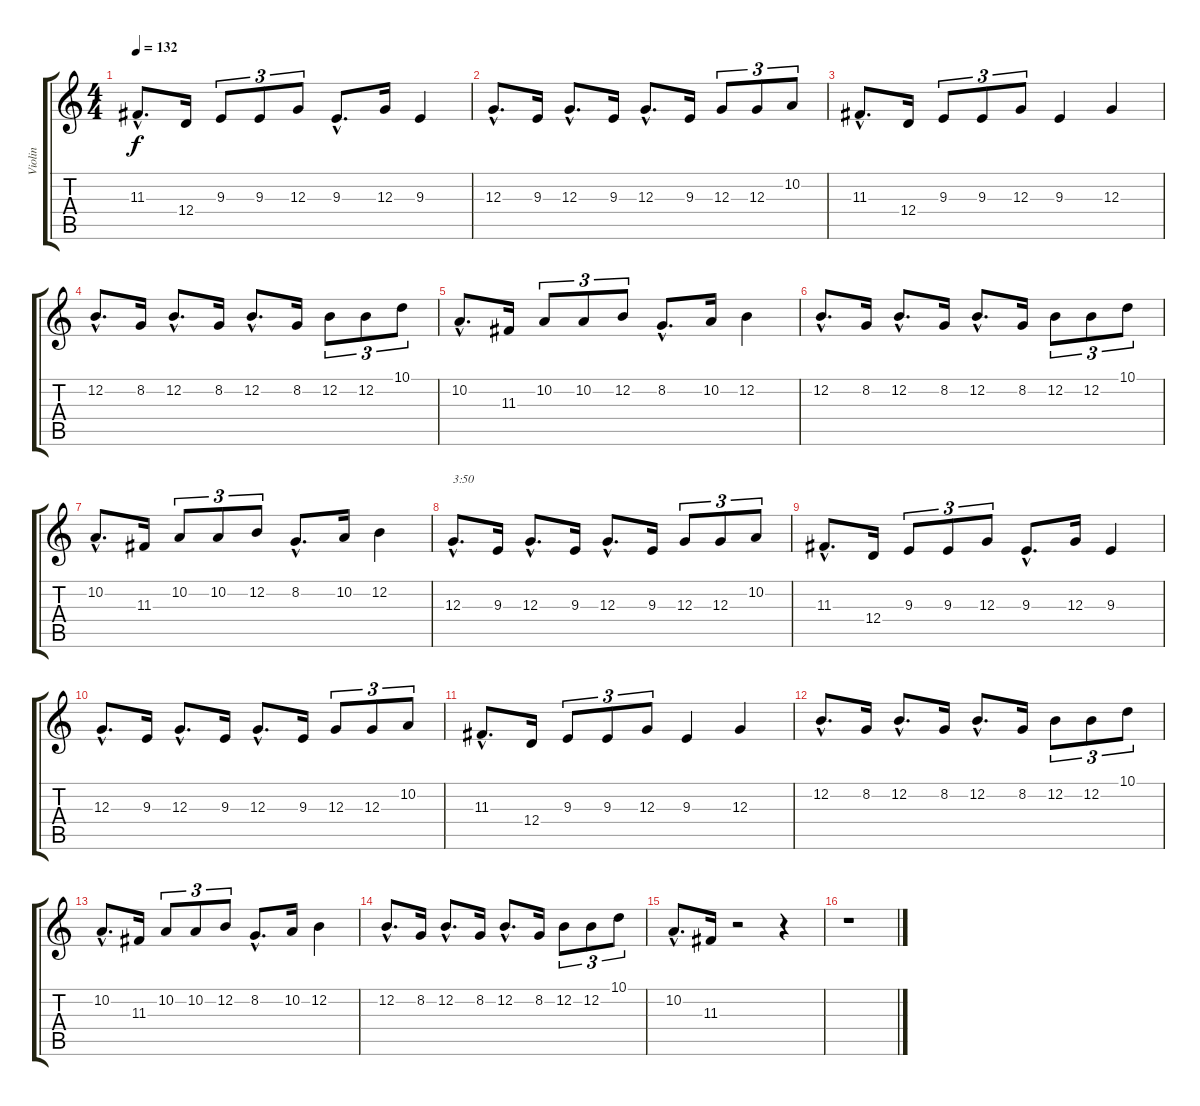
\track ("Violin" "Violin") {instrument violin}
\staff {score tabs}
\tuning (E4 B3 G3 D3 A2 E2) {hide}
\ts (4 4)
\tempo 132
\clef g2
\ks c
11.3{hac}.8{d dy f} 12.4.16 9.3.8{tu (3 2)} 9.3.8{tu (3 2)} 12.3.8{tu (3 2)} 9.3{hac}.8{d} 12.3.16 9.3.4 |
12.3{hac}.8{d} 9.3.16 12.3{hac}.8{d} 9.3.16 12.3{hac}.8{d} 9.3.16 12.3.8{tu (3 2)} 12.3.8{tu (3 2)} 10.2.8{tu (3 2)} |
11.3{hac}.8{d} 12.4.16 9.3.8{tu (3 2)} 9.3.8{tu (3 2)} 12.3.8{tu (3 2)} 9.3.4 12.3.4 |
12.2{hac}.8{d} 8.2.16 12.2{hac}.8{d} 8.2.16 12.2{hac}.8{d} 8.2.16 12.2.8{tu (3 2)} 12.2.8{tu (3 2)} 10.1.8{tu (3 2)} |
10.2{hac}.8{d} 11.3.16 10.2.8{tu (3 2)} 10.2.8{tu (3 2)} 12.2.8{tu (3 2)} 8.2{hac}.8{d} 10.2.16 12.2.4 |
12.2{hac}.8{d} 8.2.16 12.2{hac}.8{d} 8.2.16 12.2{hac}.8{d} 8.2.16 12.2.8{tu (3 2)} 12.2.8{tu (3 2)} 10.1.8{tu (3 2)} |
10.2{hac}.8{d} 11.3.16 10.2.8{tu (3 2)} 10.2.8{tu (3 2)} 12.2.8{tu (3 2)} 8.2{hac}.8{d} 10.2.16 12.2.4 |
12.3{hac}.8{d txt "3:50"} 9.3.16 12.3{hac}.8{d} 9.3.16 12.3{hac}.8{d} 9.3.16 12.3.8{tu (3 2)} 12.3.8{tu (3 2)} 10.2.8{tu (3 2)} |
11.3{hac}.8{d} 12.4.16 9.3.8{tu (3 2)} 9.3.8{tu (3 2)} 12.3.8{tu (3 2)} 9.3{hac}.8{d} 12.3.16 9.3.4 |
12.3{hac}.8{d} 9.3.16 12.3{hac}.8{d} 9.3.16 12.3{hac}.8{d} 9.3.16 12.3.8{tu (3 2)} 12.3.8{tu (3 2)} 10.2.8{tu (3 2)} |
11.3{hac}.8{d} 12.4.16 9.3.8{tu (3 2)} 9.3.8{tu (3 2)} 12.3.8{tu (3 2)} 9.3.4 12.3.4 |
12.2{hac}.8{d} 8.2.16 12.2{hac}.8{d} 8.2.16 12.2{hac}.8{d} 8.2.16 12.2.8{tu (3 2)} 12.2.8{tu (3 2)} 10.1.8{tu (3 2)} |
10.2{hac}.8{d} 11.3.16 10.2.8{tu (3 2)} 10.2.8{tu (3 2)} 12.2.8{tu (3 2)} 8.2{hac}.8{d} 10.2.16 12.2.4 |
12.2{hac}.8{d} 8.2.16 12.2{hac}.8{d} 8.2.16 12.2{hac}.8{d} 8.2.16 12.2.8{tu (3 2)} 12.2.8{tu (3 2)} 10.1.8{tu (3 2)} |
10.2{hac}.8{d} 11.3.16 r.2 r.4 |
r.1
